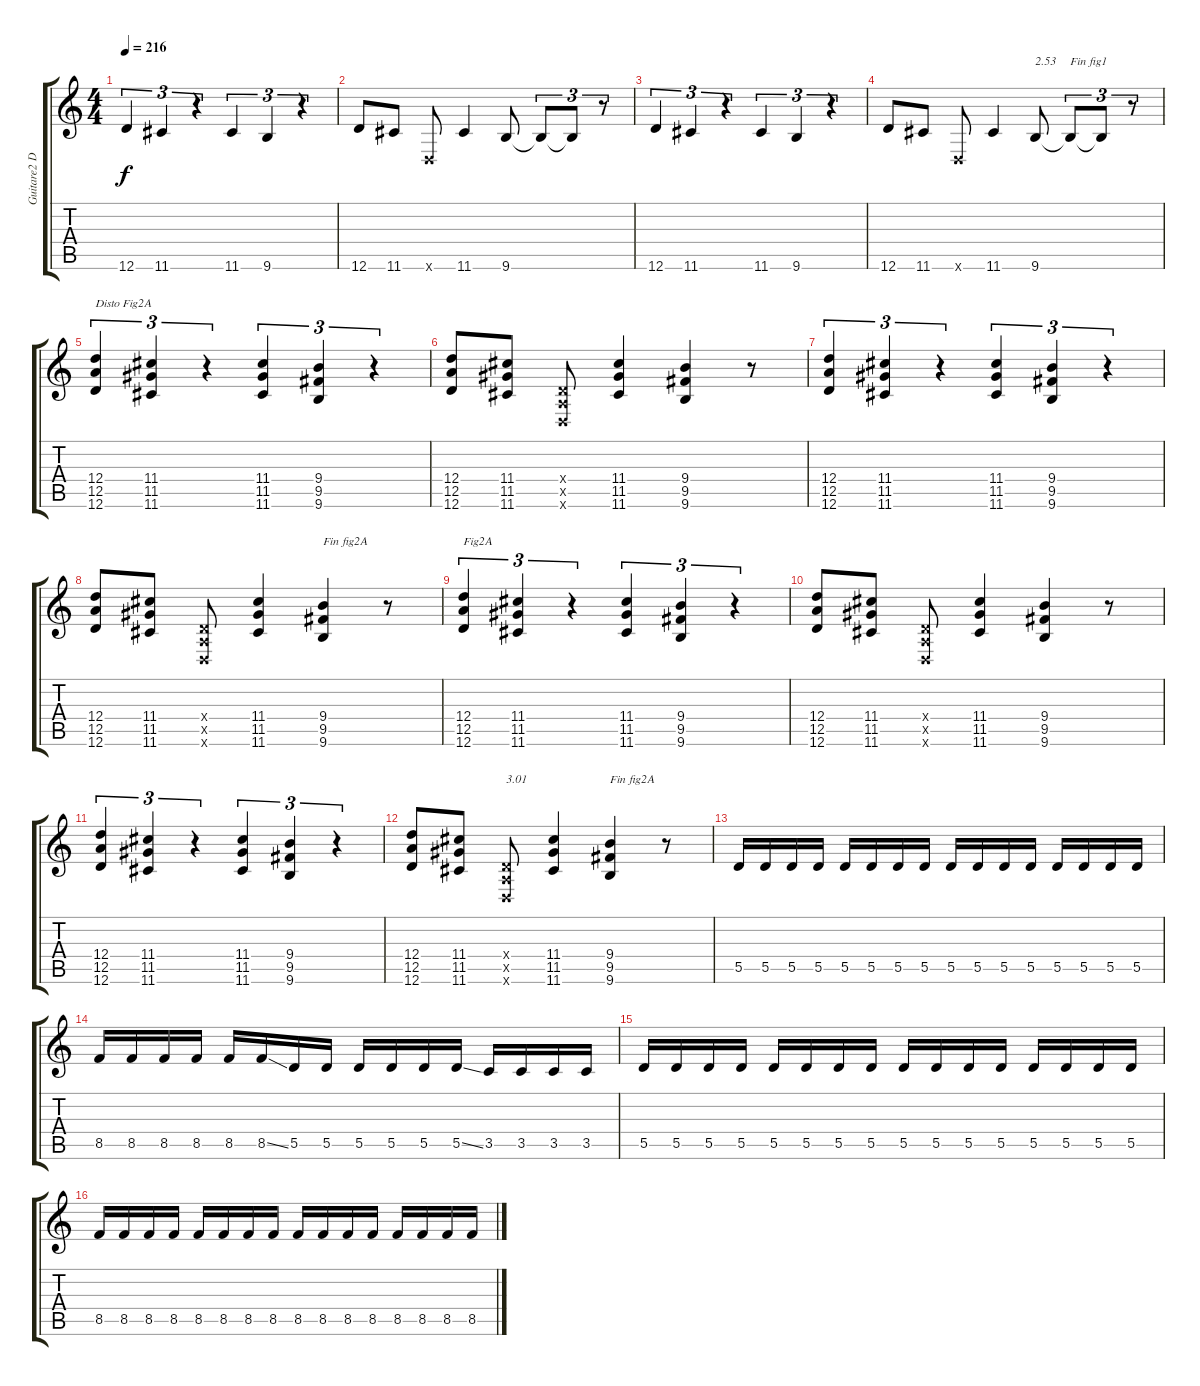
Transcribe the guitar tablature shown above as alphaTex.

\track ("Guitare2 Dr-D" "Guitare2 D") {instrument distortionguitar}
\staff {score tabs}
\tuning (E4 B3 G3 D3 A2 D2) {hide}
\ts (4 4)
\tempo 216
\clef g2
\ks c
12.6.4{tu (3 2) dy f} 11.6.4{tu (3 2)} r.4{tu (3 2)} 11.6.4{tu (3 2)} 9.6.4{tu (3 2)} r.4{tu (3 2)} |
12.6.8 11.6.8 0.6{x}.8 11.6.4 9.6.8 9.6{t}.8{tu (3 2)} 9.6{t}.8{tu (3 2)} r.8{tu (3 2)} |
12.6.4{tu (3 2)} 11.6.4{tu (3 2)} r.4{tu (3 2)} 11.6.4{tu (3 2)} 9.6.4{tu (3 2)} r.4{tu (3 2)} |
12.6.8 11.6.8 0.6{x}.8 11.6.4 9.6.8{txt "2.53"} 9.6{t}.8{tu (3 2) txt "Fin fig1"} 9.6{t}.8{tu (3 2)} r.8{tu (3 2)} |
(12.4 12.5 12.6).4{tu (3 2) txt "Disto Fig2A" instrument distortionguitar} (11.4 11.5 11.6).4{tu (3 2)} r.4{tu (3 2)} (11.4 11.5 11.6).4{tu (3 2)} (9.4 9.5 9.6).4{tu (3 2)} r.4{tu (3 2)} |
(12.4 12.5 12.6).8 (11.4 11.5 11.6).8 (0.4{x} 0.5{x} 0.6{x}).8 (11.4 11.5 11.6).4 (9.4 9.5 9.6).4 r.8 |
(12.4 12.5 12.6).4{tu (3 2)} (11.4 11.5 11.6).4{tu (3 2)} r.4{tu (3 2)} (11.4 11.5 11.6).4{tu (3 2)} (9.4 9.5 9.6).4{tu (3 2)} r.4{tu (3 2)} |
(12.4 12.5 12.6).8 (11.4 11.5 11.6).8 (0.4{x} 0.5{x} 0.6{x}).8 (11.4 11.5 11.6).4 (9.4 9.5 9.6).4{txt "Fin fig2A"} r.8 |
(12.4 12.5 12.6).4{tu (3 2) txt "Fig2A"} (11.4 11.5 11.6).4{tu (3 2)} r.4{tu (3 2)} (11.4 11.5 11.6).4{tu (3 2)} (9.4 9.5 9.6).4{tu (3 2)} r.4{tu (3 2)} |
(12.4 12.5 12.6).8 (11.4 11.5 11.6).8 (0.4{x} 0.5{x} 0.6{x}).8 (11.4 11.5 11.6).4 (9.4 9.5 9.6).4 r.8 |
(12.4 12.5 12.6).4{tu (3 2)} (11.4 11.5 11.6).4{tu (3 2)} r.4{tu (3 2)} (11.4 11.5 11.6).4{tu (3 2)} (9.4 9.5 9.6).4{tu (3 2)} r.4{tu (3 2)} |
(12.4 12.5 12.6).8 (11.4 11.5 11.6).8 (0.4{x} 0.5{x} 0.6{x}).8{txt "3.01"} (11.4 11.5 11.6).4 (9.4 9.5 9.6).4{txt "Fin fig2A"} r.8 |
5.5.16 5.5.16 5.5.16 5.5.16 5.5.16 5.5.16 5.5.16 5.5.16 5.5.16 5.5.16 5.5.16 5.5.16 5.5.16 5.5.16 5.5.16 5.5.16 |
8.5.16 8.5.16 8.5.16 8.5.16 8.5.16 8.5{ss}.16 5.5.16 5.5.16 5.5.16 5.5.16 5.5.16 5.5{ss}.16 3.5.16 3.5.16 3.5.16 3.5.16 |
5.5.16 5.5.16 5.5.16 5.5.16 5.5.16 5.5.16 5.5.16 5.5.16 5.5.16 5.5.16 5.5.16 5.5.16 5.5.16 5.5.16 5.5.16 5.5.16 |
8.5.16 8.5.16 8.5.16 8.5.16 8.5.16 8.5.16 8.5.16 8.5.16 8.5.16 8.5.16 8.5.16 8.5.16 8.5.16 8.5.16 8.5.16 8.5.16
